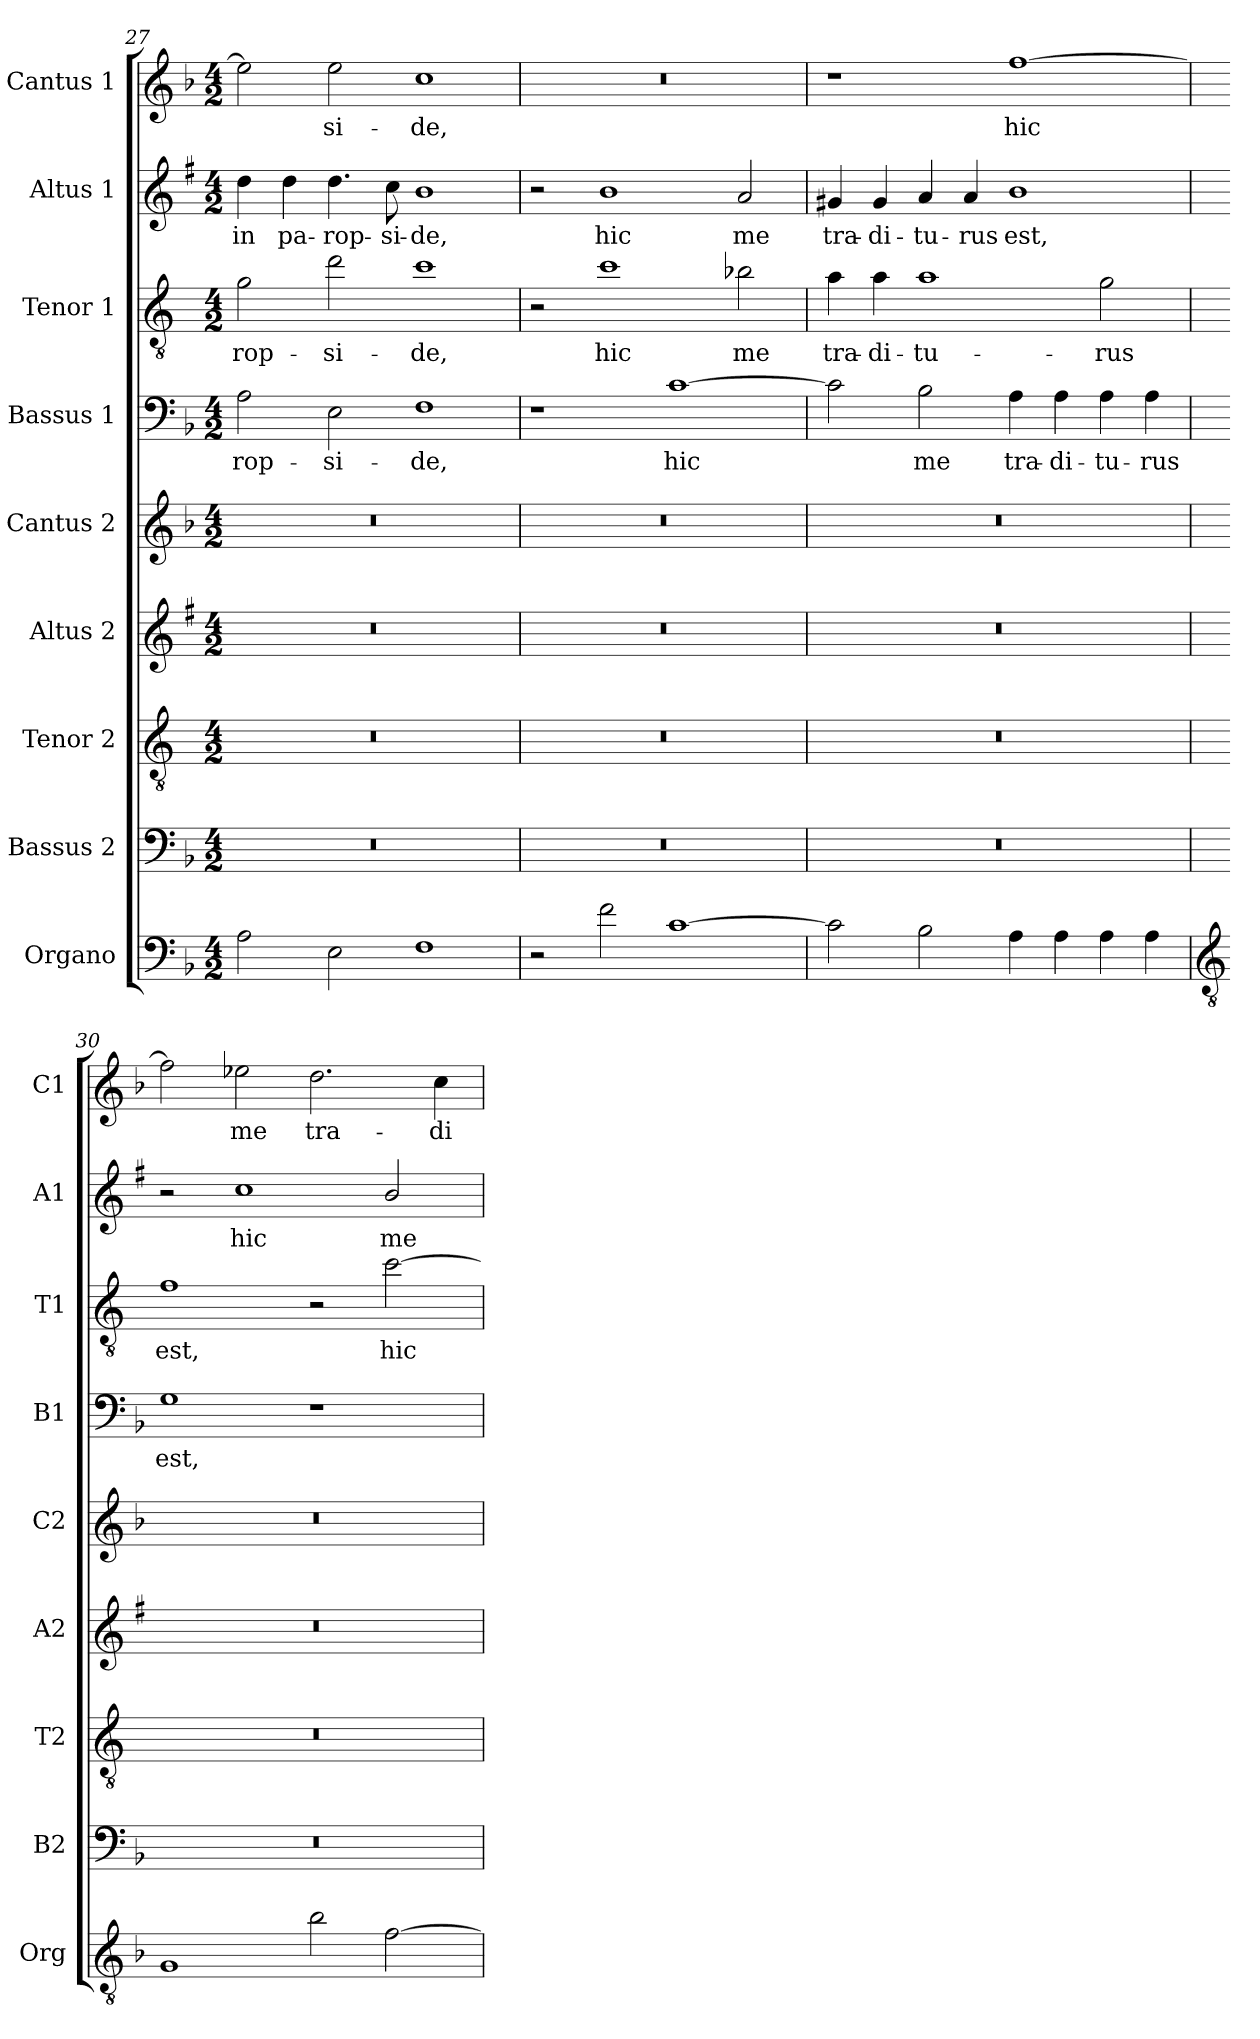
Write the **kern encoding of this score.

**kern	**kern	**kern	**kern	**kern	**kern	**text	**kern	**text	**kern	**text	**kern	**text
*part9	*part8	*part7	*part6	*part5	*part4	*part4	*part3	*part3	*part2	*part2	*part1	*part1
*staff9	*staff8	*staff7	*staff6	*staff5	*staff4	*staff4	*staff3	*staff3	*staff2	*staff2	*staff1	*staff1
*I"Organo	*I"Bassus 2	*I"Tenor 2	*I"Altus 2	*I"Cantus 2	*I"Bassus 1	*	*I"Tenor 1	*	*I"Altus 1	*	*I"Cantus 1	*
*I'Org	*I'B2	*I'T2	*I'A2	*I'C2	*I'B1	*	*I'T1	*	*I'A1	*	*I'C1	*
*clefF4	*clefF4	*clefGv2	*clefG2	*clefG2	*clefF4	*	*clefGv2	*	*clefG2	*	*clefG2	*
*	*	*ITrd4c7	*ITrd1c2	*	*	*	*ITrd4c7	*	*ITrd1c2	*	*	*
*k[b-]	*k[b-]	*k[b-]	*k[b-]	*k[b-]	*k[b-]	*	*k[b-]	*	*k[b-]	*	*k[b-]	*
*F:	*F:	*F:	*F:	*F:	*F:	*	*F:	*	*F:	*	*F:	*
*M4/2	*M4/2	*M4/2	*M4/2	*M4/2	*M4/2	*	*M4/2	*	*M4/2	*	*M4/2	*
=27	=27	=27	=27	=27	=27	=27	=27	=27	=27	=27	=27	=27
!	!	!	!	!	!	!LO:LY:b	!	!LO:LY:b	!	!LO:LY:b	!	!
2A\	0r	0r	0r	0r	2A\	-rop-	2c\	-rop-	4cc\	in	2ee\]	.
!	!	!	!	!	!	!	!	!	!	!LO:LY:b	!	!
.	.	.	.	.	.	.	.	.	4cc\	pa-	.	.
!	!	!	!	!	!	!LO:LY:b	!	!LO:LY:b	!	!LO:LY:b	!	!LO:LY:b
2E\	.	.	.	.	2E\	-si-	2g\	-si-	4.cc\	-rop-	2ee\	-si-
!	!	!	!	!	!	!	!	!	!	!LO:LY:b	!	!
.	.	.	.	.	.	.	.	.	8b-\	-si-	.	.
!	!	!	!	!	!	!LO:LY:b	!	!LO:LY:b	!	!LO:LY:b	!	!LO:LY:b
1F	.	.	.	.	1F	-de,	1f	-de,	1a	-de,	1cc	-de,
=28	=28	=28	=28	=28	=28	=28	=28	=28	=28	=28	=28	=28
2r	0r	0r	0r	0r	1r	.	2r	.	2r	.	0r	.
!	!	!	!	!	!	!	!	!LO:LY:b	!	!LO:LY:b	!	!
2f\	.	.	.	.	.	.	1f	hic	1a	hic	.	.
!	!	!	!	!	!	!LO:LY:b	!	!	!	!	!	!
[1c	.	.	.	.	[1c	hic	.	.	.	.	.	.
!	!	!	!	!	!	!	!	!LO:LY:b	!	!LO:LY:b	!	!
.	.	.	.	.	.	.	2e-X\	me	2g/	me	.	.
=29	=29	=29	=29	=29	=29	=29	=29	=29	=29	=29	=29	=29
!	!	!	!	!	!	!	!	!LO:LY:b	!	!LO:LY:b	!	!
2c\]	0r	0r	0r	0r	2c\]	.	4d\	tra-	4f#X/	tra-	1r	.
!	!	!	!	!	!	!	!	!LO:LY:b	!	!LO:LY:b	!	!
.	.	.	.	.	.	.	4d\	-di-	4f#/	-di-	.	.
!	!	!	!	!	!	!LO:LY:b	!	!LO:LY:b	!	!LO:LY:b	!	!
2B-\	.	.	.	.	2B-\	me	1d	-tu-	4g/	-tu-	.	.
!	!	!	!	!	!	!	!	!	!	!LO:LY:b	!	!
.	.	.	.	.	.	.	.	.	4g/	-rus	.	.
!	!	!	!	!	!	!LO:LY:b	!	!	!	!LO:LY:b	!	!LO:LY:b
4A\	.	.	.	.	4A\	tra-	.	.	1a	est,	[1ff	hic
!	!	!	!	!	!	!LO:LY:b	!	!	!	!	!	!
4A\	.	.	.	.	4A\	-di-	.	.	.	.	.	.
!	!	!	!	!	!	!LO:LY:b	!	!LO:LY:b	!	!	!	!
4A\	.	.	.	.	4A\	-tu-	2c\	-rus	.	.	.	.
!	!	!	!	!	!	!LO:LY:b	!	!	!	!	!	!
4A\	.	.	.	.	4A\	-rus	.	.	.	.	.	.
=30	=30	=30	=30	=30	=30	=30	=30	=30	=30	=30	=30	=30
*clefGv2	*	*	*	*	*	*	*	*	*	*	*	*
!	!	!	!	!	!	!LO:LY:b	!	!LO:LY:b	!	!	!	!
1G	0r	0r	0r	0r	1G	est,	1B-	est,	2r	.	2ff\]	.
!	!	!	!	!	!	!	!	!	!	!LO:LY:b	!	!LO:LY:b
.	.	.	.	.	.	.	.	.	1b-	hic	2ee-X\	me
!	!	!	!	!	!	!	!	!	!	!	!	!LO:LY:b
2b-\	.	.	.	.	1r	.	2r	.	.	.	2.dd\	tra-
!	!	!	!	!	!	!	!	!LO:LY:b	!	!LO:LY:b	!	!
[2f\	.	.	.	.	.	.	[2f\	hic	2a/	me	.	.
!	!	!	!	!	!	!	!	!	!	!	!	!LO:LY:b
.	.	.	.	.	.	.	.	.	.	.	4cc\	-di-
=	=	=	=	=	=	=	=	=	=	=	=	=
*-	*-	*-	*-	*-	*-	*-	*-	*-	*-	*-	*-	*-
